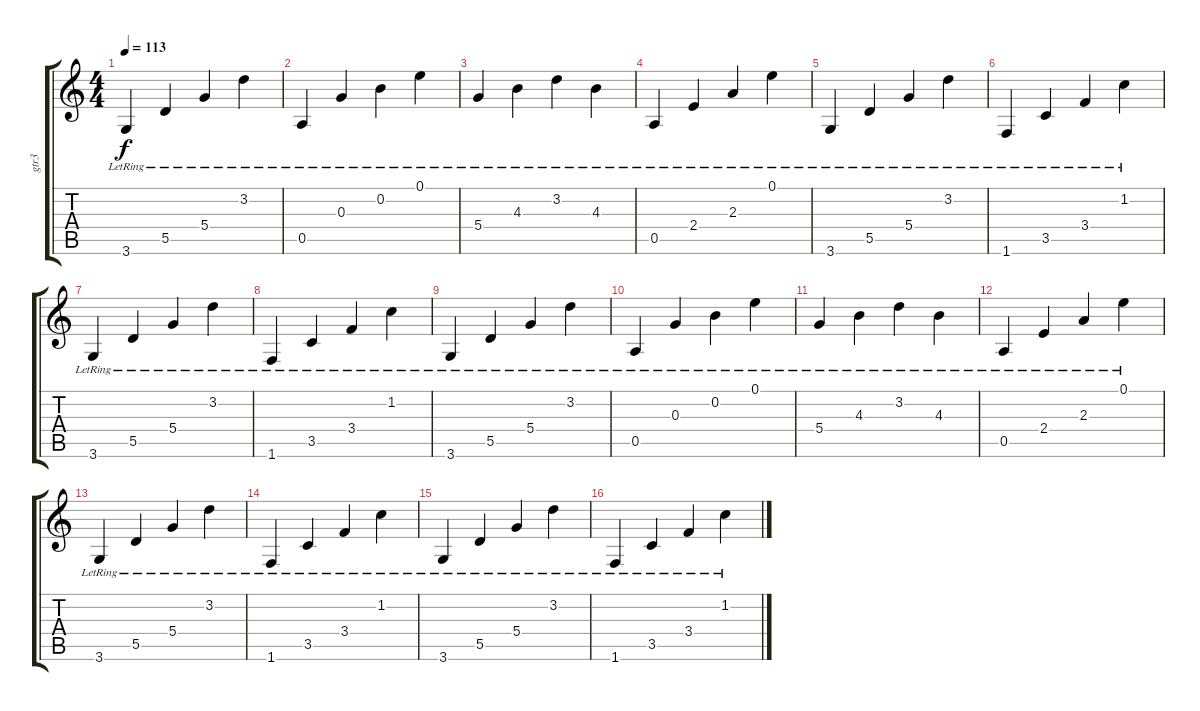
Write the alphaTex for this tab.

\track ("gtr3" "gtr3") {instrument acousticguitarsteel}
\staff {score tabs}
\tuning (E4 B3 G3 D3 A2 E2) {hide}
\ts (4 4)
\tempo 113
\clef g2
\ks c
3.6{lr}.4{dy f} 5.5{lr}.4 5.4{lr}.4 3.2{lr}.4 |
0.5{lr}.4 0.3{lr}.4 0.2{lr}.4 0.1{lr}.4 |
5.4{lr}.4 4.3{lr}.4 3.2{lr}.4 4.3{lr}.4 |
0.5{lr}.4 2.4{lr}.4 2.3{lr}.4 0.1{lr}.4 |
3.6{lr}.4 5.5{lr}.4 5.4{lr}.4 3.2{lr}.4 |
1.6{lr}.4 3.5{lr}.4 3.4{lr}.4 1.2{lr}.4 |
3.6{lr}.4 5.5{lr}.4 5.4{lr}.4 3.2{lr}.4 |
1.6{lr}.4 3.5{lr}.4 3.4{lr}.4 1.2{lr}.4 |
3.6{lr}.4 5.5{lr}.4 5.4{lr}.4 3.2{lr}.4 |
0.5{lr}.4 0.3{lr}.4 0.2{lr}.4 0.1{lr}.4 |
5.4{lr}.4 4.3{lr}.4 3.2{lr}.4 4.3{lr}.4 |
0.5{lr}.4 2.4{lr}.4 2.3{lr}.4 0.1{lr}.4 |
3.6{lr}.4 5.5{lr}.4 5.4{lr}.4 3.2{lr}.4 |
1.6{lr}.4 3.5{lr}.4 3.4{lr}.4 1.2{lr}.4 |
3.6{lr}.4 5.5{lr}.4 5.4{lr}.4 3.2{lr}.4 |
1.6{lr}.4 3.5{lr}.4 3.4{lr}.4 1.2{lr}.4
